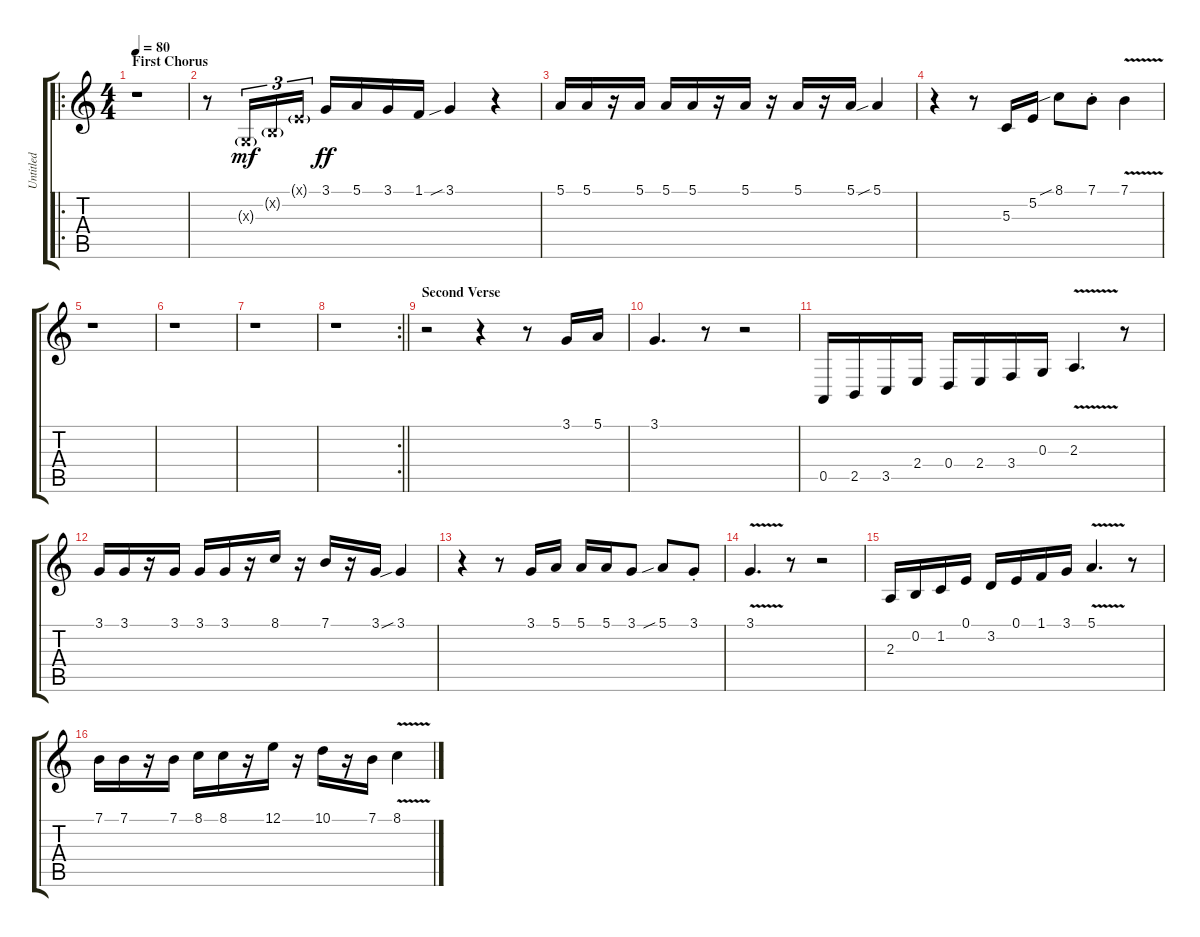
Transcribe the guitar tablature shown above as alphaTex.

\track ("Untitled" "Untitled") {instrument altosax}
\staff {score tabs}
\tuning (E4 B3 G3 D3 A2 E2) {hide}
\ro
\ts (4 4)
\section ("" "First Chorus")
\tempo 80
\clef g2
\ks c
r.1{dy mf} |
r.8 0.3{g x}.16{tu (3 2)} 0.2{g x}.16{tu (3 2)} 0.1{g x}.16{tu (3 2)} 3.1.16{dy ff} 5.1.16 3.1.16 1.1.16 3.1{sib}.4 r.4 |
5.1.16 5.1.16 r.16 5.1.16 5.1.16 5.1.16 r.16 5.1.16 r.16 5.1.16 r.16 5.1.16 5.1{sib}.4 |
r.4 r.8 5.3.16 5.2.16 8.1{sib}.8 7.1{st}.8 7.1{v}.4 |
r.1 |
r.1 |
r.1 |
\rc 2
\barLineRight lightlight
r.1 |
\section ("" "Second Verse")
r.2 r.4 r.8 3.1.16 5.1.16 |
3.1.4{d} r.8 r.2 |
0.5.16 2.5.16 3.5.16 2.4.16 0.4.16 2.4.16 3.4.16 0.3.16 2.3{v}.4{d} r.8 |
3.1.16 3.1.16 r.16 3.1.16 3.1.16 3.1.16 r.16 8.1.16 r.16 7.1.16 r.16 3.1.16 3.1{sib}.4 |
r.4 r.8 3.1.16 5.1.16 5.1.16 5.1.16 3.1.8 5.1{sib}.8 3.1{st}.8 |
3.1{v}.4{d} r.8 r.2 |
2.3.16 0.2.16 1.2.16 0.1.16 3.2.16 0.1.16 1.1.16 3.1.16 5.1{v}.4{d} r.8 |
7.1.16 7.1.16 r.16 7.1.16 8.1.16 8.1.16 r.16 12.1.16 r.16 10.1.16 r.16 7.1.16 8.1{v}.4
